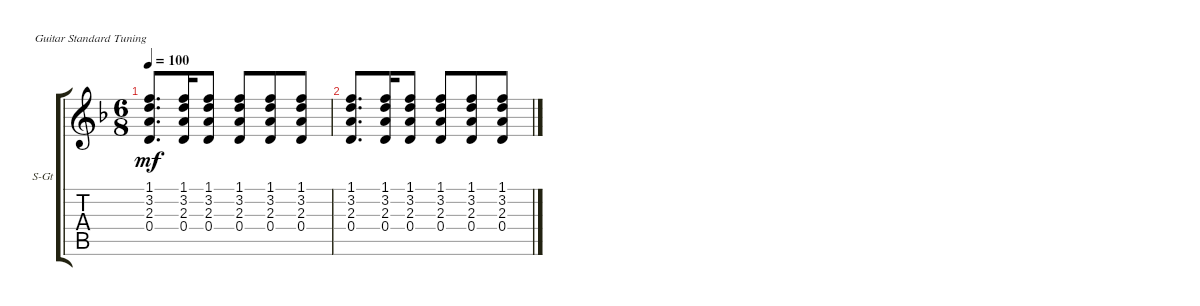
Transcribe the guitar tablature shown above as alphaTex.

\defaultSystemsLayout 4
\bracketExtendMode groupsimilarinstruments
\firstSystemTrackNameOrientation horizontal
\otherSystemsTrackNameOrientation horizontal
\track ("Acustica" "S-Gt") {instrument acousticguitarsteel}
\staff {score tabs}
\tuning (E4 B3 G3 D3 A2 E2)
\ts (6 8)
\tempo 100
\clef g2
\ks dminor
(0.4 2.3 3.2 1.1).8{d dy mf} (0.4 2.3 3.2 1.1).16 (0.4 2.3 3.2 1.1).8 (0.4 2.3 3.2 1.1).8 (0.4 2.3 3.2 1.1).8 (0.4 2.3 3.2 1.1).8 |
(0.4 2.3 3.2 1.1).8{d} (0.4 2.3 3.2 1.1).16 (0.4 2.3 3.2 1.1).8 (0.4 2.3 3.2 1.1).8 (0.4 2.3 3.2 1.1).8 (0.4 2.3 3.2 1.1).8
